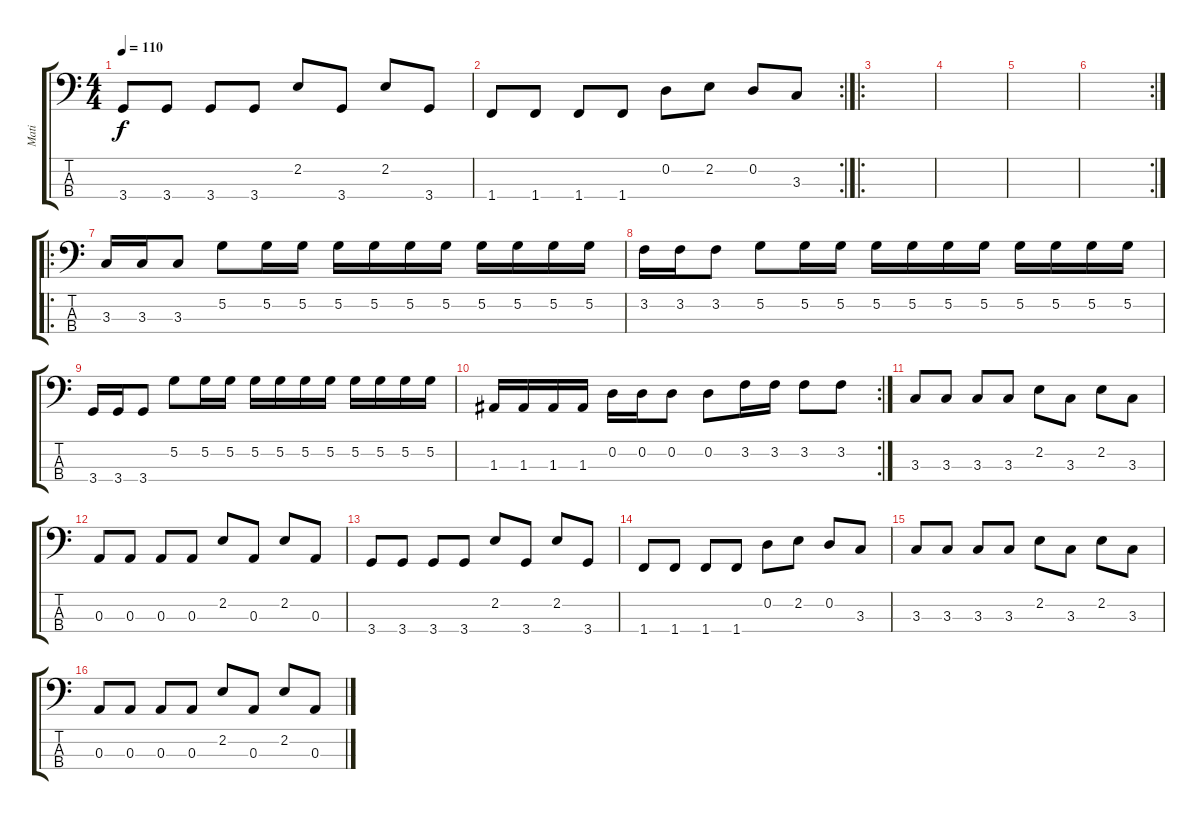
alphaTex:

\track ("Mati" "Mati") {instrument electricbasspick}
\staff {score tabs}
\tuning (G2 D2 A1 E1) {hide}
\ts (4 4)
\tempo 110
\clef f4
\ks c
3.4.8{dy f} 3.4.8 3.4.8 3.4.8 2.2.8 3.4.8 2.2.8 3.4.8 |
\rc 2
1.4.8 1.4.8 1.4.8 1.4.8 0.2.8 2.2.8 0.2.8 3.3.8 |
\ro
|
|
|
\rc 2
|
\ro
3.3.16 3.3.16 3.3.8 5.2.8 5.2.16 5.2.16 5.2.16 5.2.16 5.2.16 5.2.16 5.2.16 5.2.16 5.2.16 5.2.16 |
3.2.16 3.2.16 3.2.8 5.2.8 5.2.16 5.2.16 5.2.16 5.2.16 5.2.16 5.2.16 5.2.16 5.2.16 5.2.16 5.2.16 |
3.4.16 3.4.16 3.4.8 5.2.8 5.2.16 5.2.16 5.2.16 5.2.16 5.2.16 5.2.16 5.2.16 5.2.16 5.2.16 5.2.16 |
\rc 2
1.3.16 1.3.16 1.3.16 1.3.16 0.2.16 0.2.16 0.2.8 0.2.8 3.2.16 3.2.16 3.2.8 3.2.8 |
3.3.8 3.3.8 3.3.8 3.3.8 2.2.8 3.3.8 2.2.8 3.3.8 |
0.3.8 0.3.8 0.3.8 0.3.8 2.2.8 0.3.8 2.2.8 0.3.8 |
3.4.8 3.4.8 3.4.8 3.4.8 2.2.8 3.4.8 2.2.8 3.4.8 |
1.4.8 1.4.8 1.4.8 1.4.8 0.2.8 2.2.8 0.2.8 3.3.8 |
3.3.8 3.3.8 3.3.8 3.3.8 2.2.8 3.3.8 2.2.8 3.3.8 |
0.3.8 0.3.8 0.3.8 0.3.8 2.2.8 0.3.8 2.2.8 0.3.8
